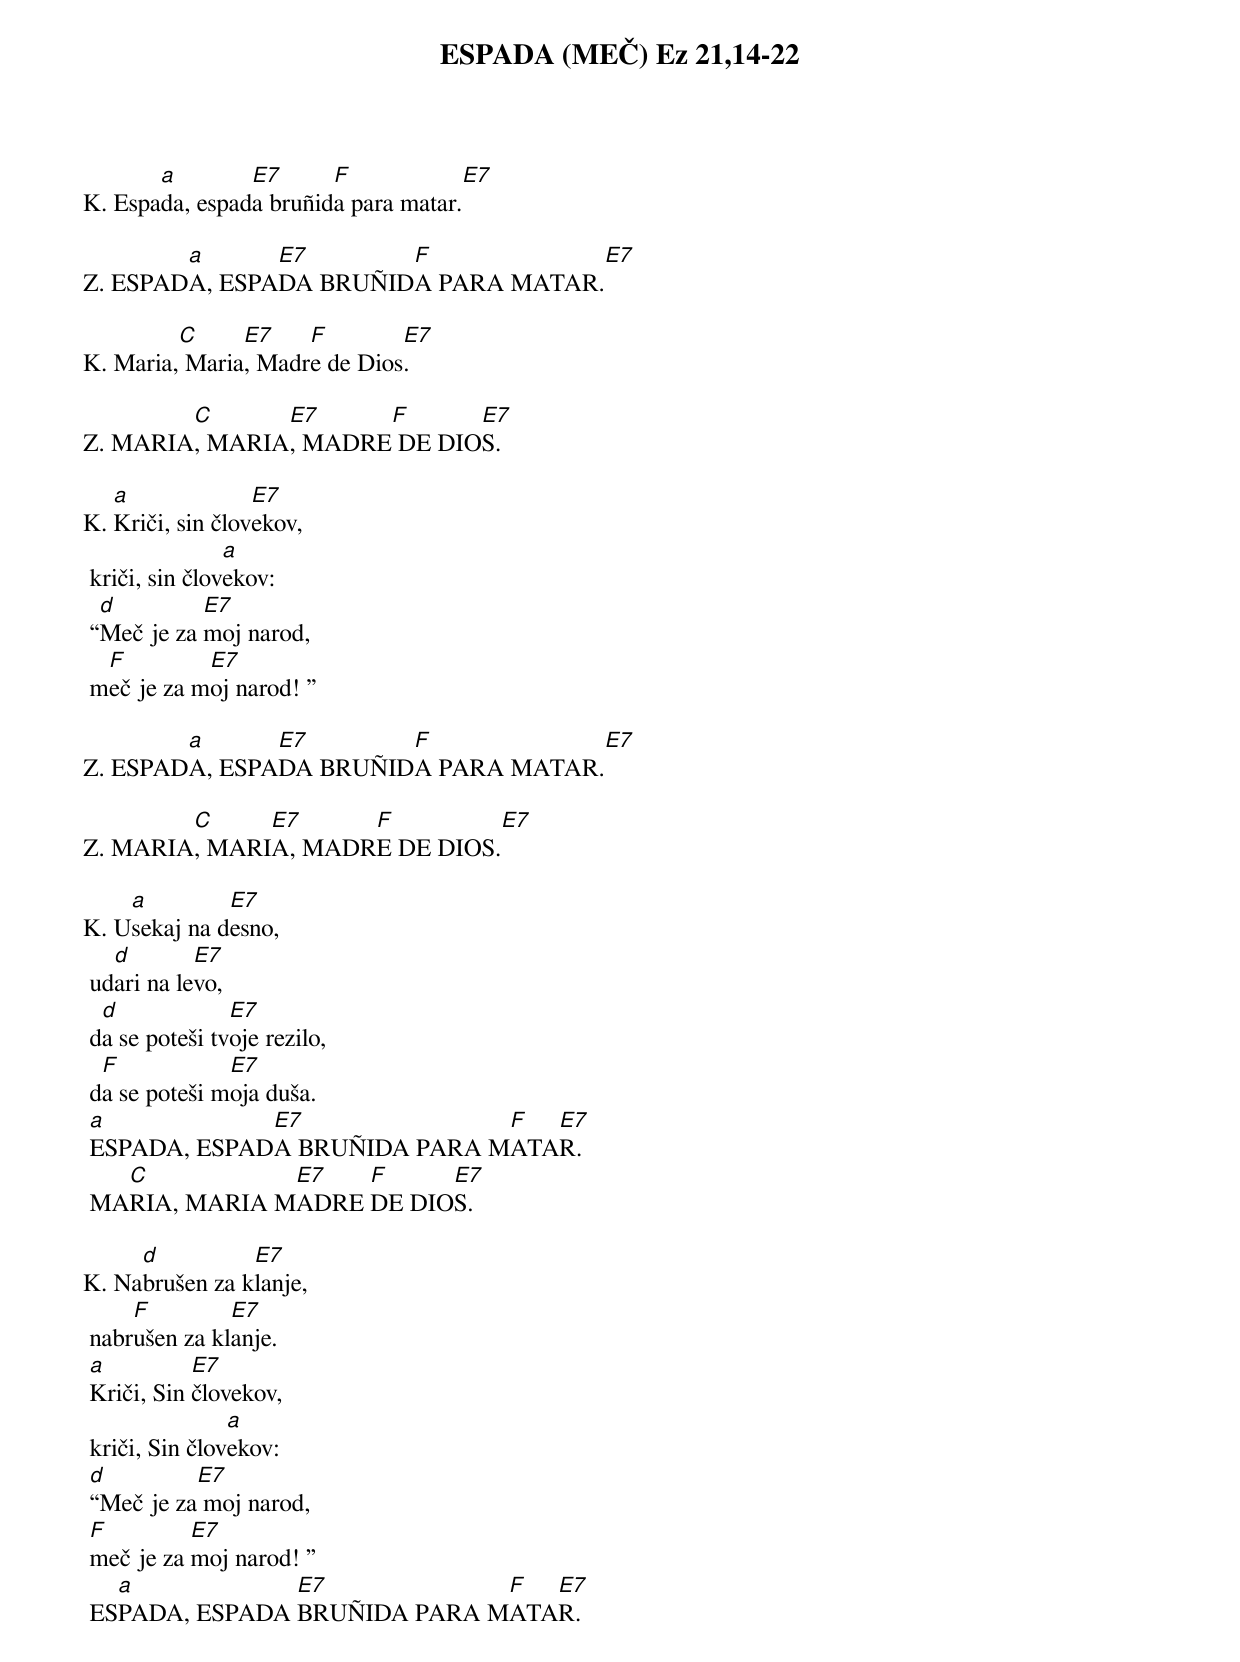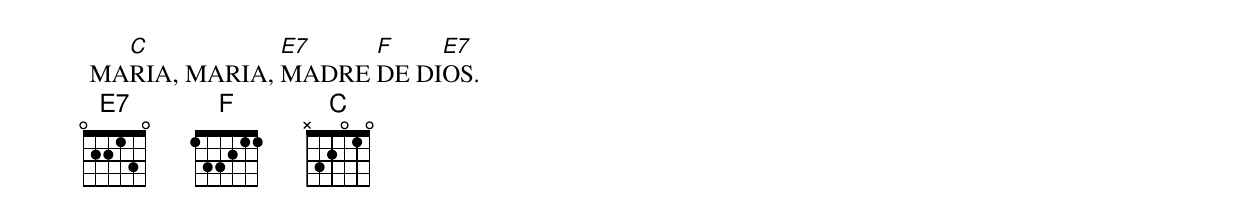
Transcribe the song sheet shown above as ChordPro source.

{title: ESPADA (MEČ) Ez 21,14-22}

K.	Espa[a]da, espad[E7]a bruñid[F]a para matar.[E7]

Z.	ESPAD[a]A, ESPA[E7]DA BRUÑID[F]A PARA MATAR.[E7]

K.	Maria,[C] Maria[E7], Madr[F]e de Dios[E7].

Z.	MARIA[C], MARIA[E7], MADRE[F] DE DIO[E7]S.

K.	[a]Kriči, sin člov[E7]ekov,
	kriči, sin člov[a]ekov:
	“[d]Meč je za [E7]moj narod,
	m[F]eč je za m[E7]oj narod! ”

Z.	ESPAD[a]A, ESPA[E7]DA BRUÑID[F]A PARA MATAR.[E7]

Z.	MARIA[C], MARI[E7]A, MADR[F]E DE DIOS.[E7]

K.	U[a]sekaj na d[E7]esno,
	ud[d]ari na le[E7]vo,
	d[d]a se poteši tv[E7]oje rezilo,
	d[F]a se poteši m[E7]oja duša.
	[a]ESPADA, ESPAD[E7]A BRUÑIDA PARA M[F]ATA[E7]R.
	MA[C]RIA, MARIA M[E7]ADRE [F]DE DIO[E7]S.

K.	Na[d]brušen za k[E7]lanje,
	nabr[F]ušen za kl[E7]anje.
	[a]Kriči, Sin [E7]človekov,
	kriči, Sin člov[a]ekov:
	[d]“Meč je za[E7] moj narod,
	[F]meč je za [E7]moj narod! ”
	ES[a]PADA, ESPADA [E7]BRUÑIDA PARA M[F]ATA[E7]R.
	MA[C]RIA, MARIA, [E7]MADRE [F]DE DI[E7]OS.
